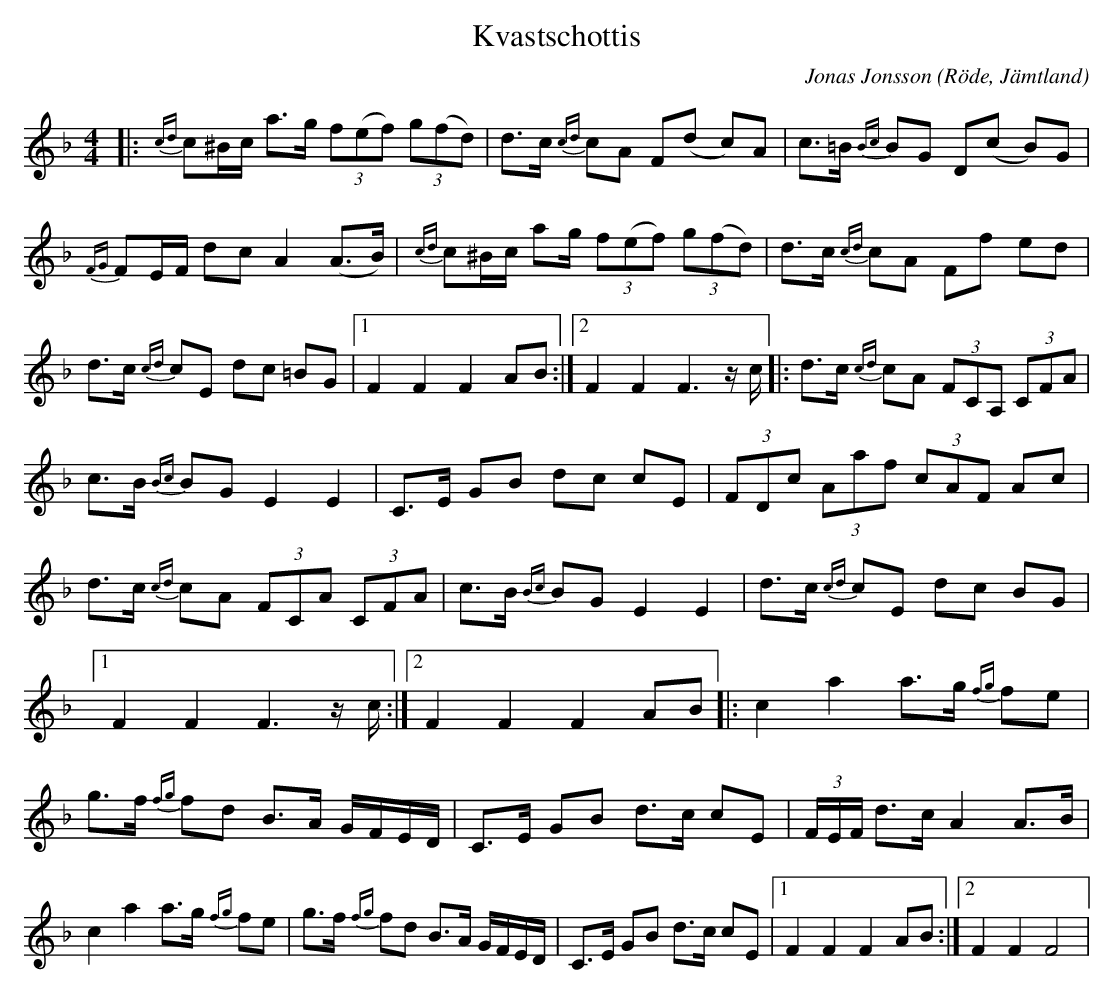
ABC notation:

X:1
T:Kvastschottis
C:Jonas Jonsson
O:Röde, Jämtland
M:4/4
L:1/16
K:F
|: {cd}c2^Bc a2>g2 (3f2(e2f2) (3g2(f2d2) | d2>c2 {cd}c2A2 F2(d2- c2)A2 | c2>=B2 {Bc}B2G2 D2(c2- B2)G2 | {FG}F2EF d2c2 A4 (A2>B2) | {cd}c2^Bc a2g (3f2(e2f2) (3g2(f2d2) | d2>c2 {cd}c2A2 F2f2 e2d2 | d2>c2 {cd}c2E2 d2c2 =B2G2 |1 F4 F4 F4 A2B2 :|2 F4 F4 F4> z2c ]|: d2>c2 {cd}c2A2 (3F2C2A,2 (3C2F2A2 | c2>B2 {Bc}B2G2 E4 E4 | C2>E2 G2B2 d2c2 c2E2 | (3F2D2c2 (3A2a2f2 (3c2A2F2 A2c2 | d2>c2 {cd}c2A2 (3F2C2A2, (3C2F2A2 | c2>B2 {Bc}B2G2 E4 E4 | d2>c2 {cd}c2E2 d2c2 B2G2 |1 F4 F4 F4> z2c :|2 F4 F4 F4 A2B2 ]|: c4 a4 a2>g2 {fg}f2e2 | g2>f2 {fg}f2d2 B2>A2 GFED | C2,>E2 G2B2 d2>c2 c2E2 | (3FEF d2>c2 A4 A2>B2 | c4 a4 a2>g2 {fg}f2e2 | g2>f2 {fg}f2d2 B2>A2 GFED | C2,>E2 G2B2 d2>c2 c2E2 |1 F4 F4 F4 A2B2 :|2  F4 F4 F8 |
